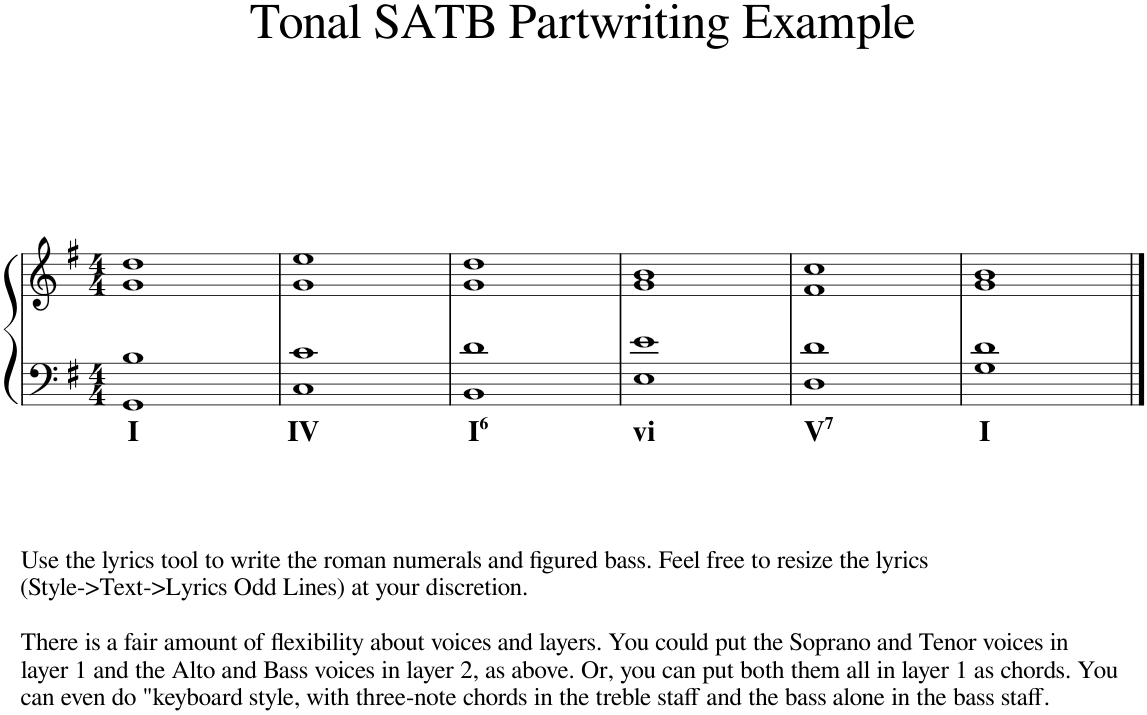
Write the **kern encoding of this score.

**kern	**text	**kern
*part1	*part1	*part1
*staff2	*staff2	*staff1
*I"Piano	*	*
*I'Pno.	*	*
*clefF4	*	*clefG2
*k[f#]	*	*k[f#]
*M4/4	*	*M4/4
=1	=1	=1
*^	*	*
!LO:TX:b:t=Use the lyrics tool to write the roman numerals and figured bass. Feel free to resize the lyrics	!	!	!
!LO:TX:b:t=(Style->Text->Lyrics Odd Lines) at your discretion.	!	!	!
!LO:TX:b:t=There is a fair amount of flexibility about voices and layers. You could put the Soprano and Tenor voices in	!	!	!
!LO:TX:b:t=layer 1 and the Alto and Bass voices in layer 2, as above. Or, you can put both them all in layer 1 as chords. You	!	!	!
!LO:TX:b:t=can even do "keyboard style, with three-note chords in the treble staff and the bass alone in the bass staff.	!	!	!
!	!	!LO:LY:b	!
*	*	*	*^
1B	1GG	I	1dd	1g
=2	=2	=2	=2	=2
!	!	!LO:LY:b	!	!
1c	1C	IV	1ee	1g
=3	=3	=3	=3	=3
!	!	!LO:LY:b	!	!
1d	1BB	I 6	1dd	1g
=4	=4	=4	=4	=4
!	!	!LO:LY:b	!	!
1e	1E	vi	1b	1g
=5	=5	=5	=5	=5
!	!	!LO:LY:b	!	!
1d	1D	V 7	1cc	1f#
=6	=6	=6	=6	=6
!	!	!LO:LY:b	!	!
1d	1G	I	1b	1g
*v	*v	*	*	*
*	*	*v	*v
==	==	==
*-	*-	*-
